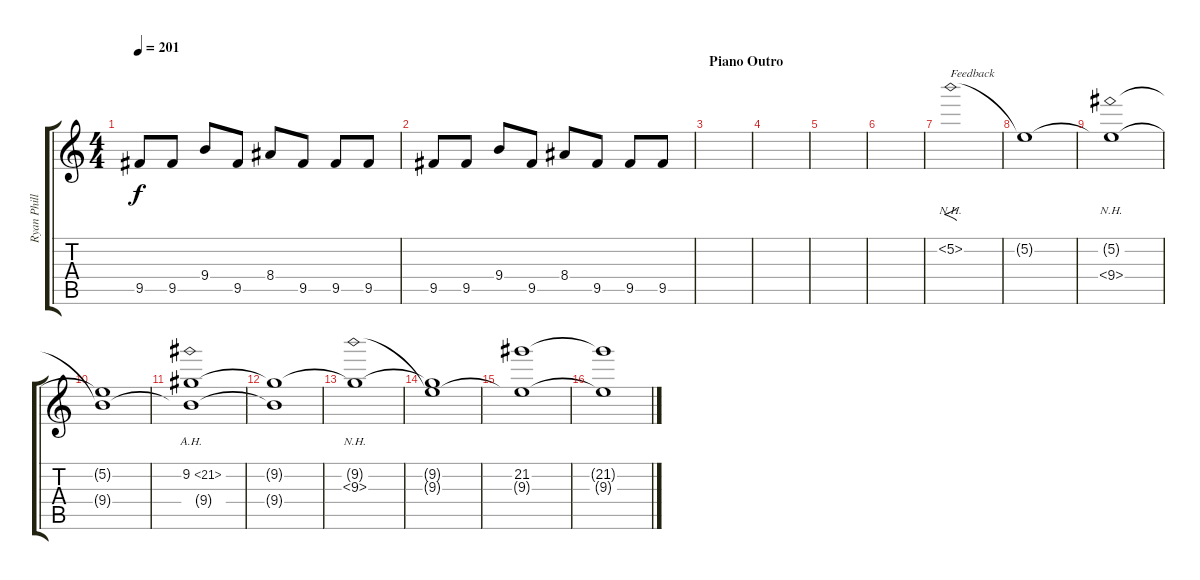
\track ("Ryan Phillips" "Ryan Phill") {instrument distortionguitar}
\staff {score tabs}
\tuning (E4 B3 G3 D3 A2 D2) {hide}
\ts (4 4)
\tempo 201
\clef g2
\ks c
9.5.8{dy f} 9.5.8 9.4.8 9.5.8 8.4.8 9.5.8 9.5.8 9.5.8 |
9.5.8 9.5.8 9.4.8 9.5.8 8.4.8 9.5.8 9.5.8 9.5.8 |
\section ("" "Piano Outro")
|
|
|
|
5.2{nh}.1{f txt "Feedback" volume 8} |
5.2{t}.1 |
(5.2{t} 9.4{nh}).1 |
(5.2{t} 9.4{t}).1 |
(9.2{ah 12} 9.4{t}).1 |
(9.2{t} 9.4{t}).1 |
(9.2{t} 9.3{nh}).1 |
(9.2{t} 9.3{t}).1 |
(21.2 9.3{t}).1 |
(21.2{t} 9.3{t}).1
